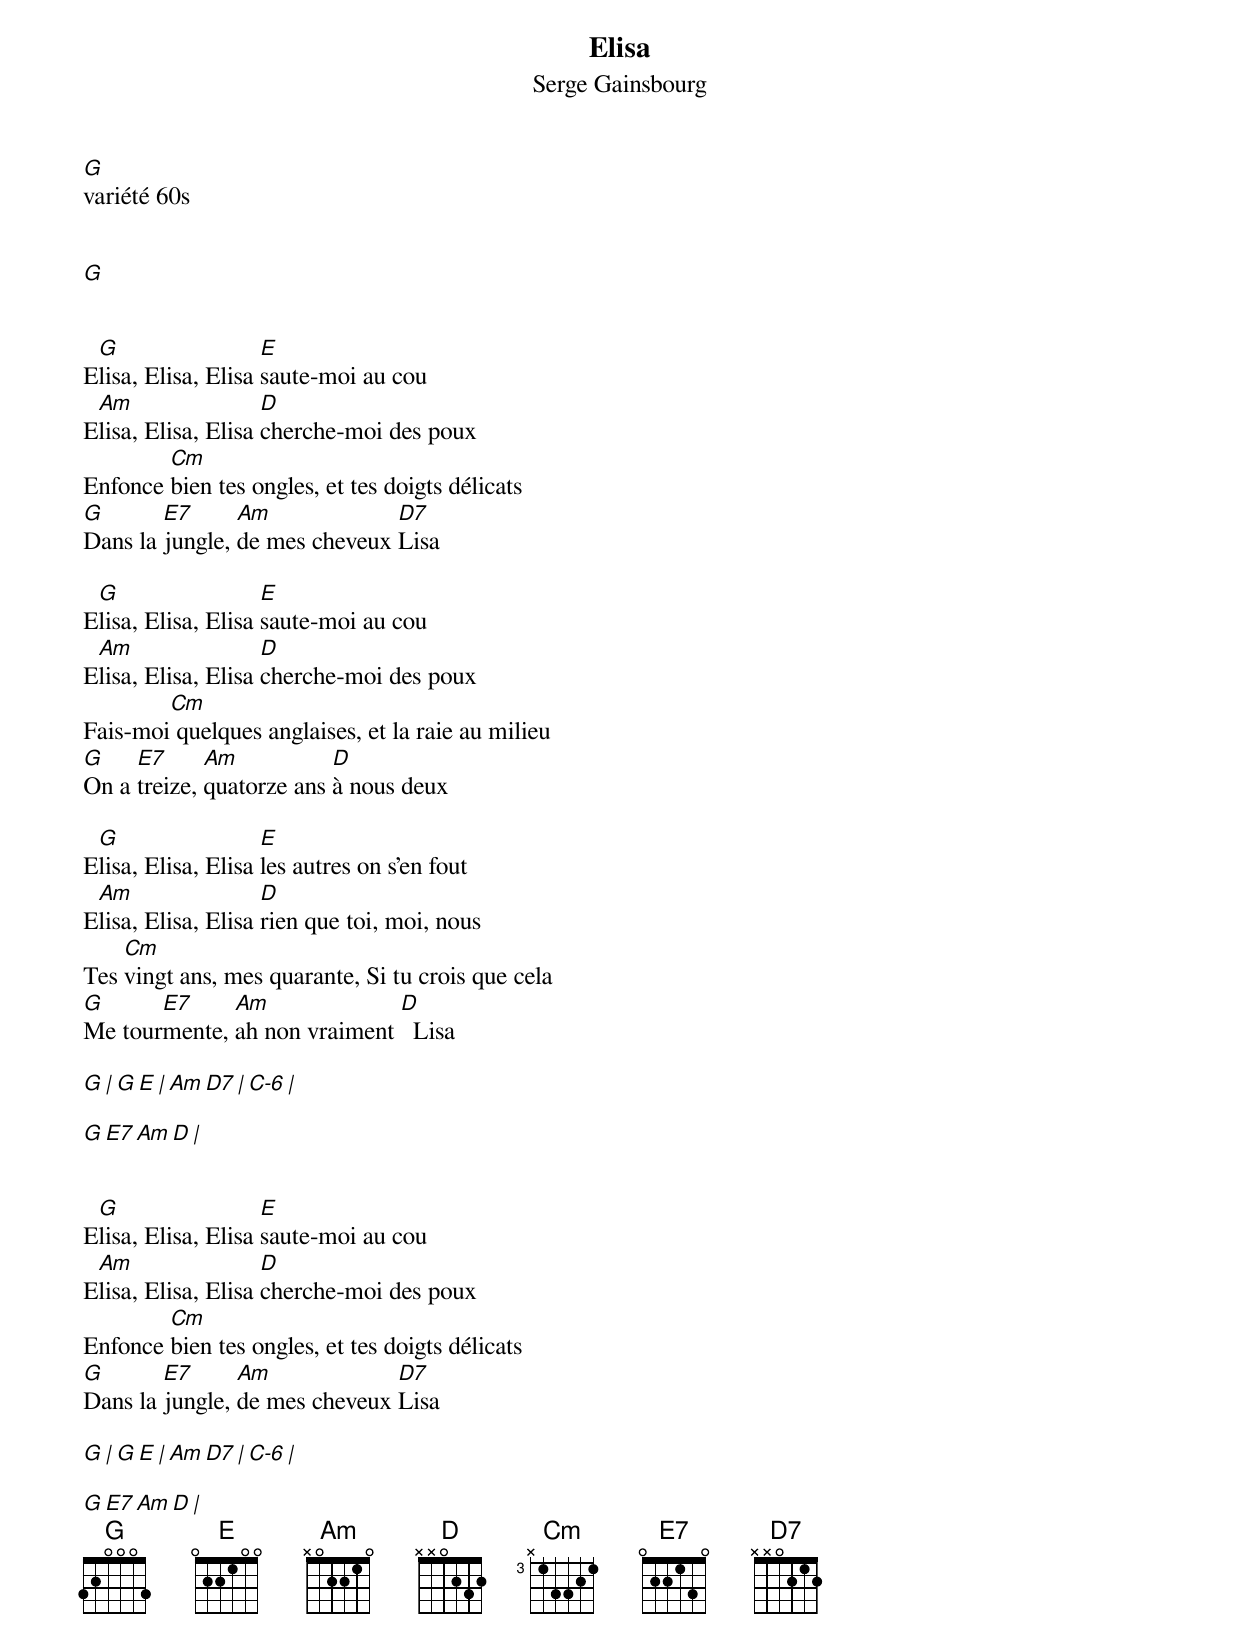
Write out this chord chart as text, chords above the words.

Elisa
Serge Gainsbourg
G
variété 60s


G


 G                  E
Elisa, Elisa, Elisa saute-moi au cou
 Am                 D
Elisa, Elisa, Elisa cherche-moi des poux
        Cm
Enfonce bien tes ongles, et tes doigts délicats
G       E7      Am             D7
Dans la jungle, de mes cheveux Lisa

 G                  E
Elisa, Elisa, Elisa saute-moi au cou
 Am                 D
Elisa, Elisa, Elisa cherche-moi des poux
        Cm
Fais-moi quelques anglaises, et la raie au milieu
G    E7      Am           D
On a treize, quatorze ans à nous deux

 G                  E
Elisa, Elisa, Elisa les autres on s'en fout
 Am                 D
Elisa, Elisa, Elisa rien que toi, moi, nous
    Cm
Tes vingt ans, mes quarante, Si tu crois que cela
G      E7     Am              D
Me tourmente, ah non vraiment   Lisa

G         | G       E | Am  D7        | C-6         |

G E7 Am D |


 G                  E
Elisa, Elisa, Elisa saute-moi au cou
 Am                 D
Elisa, Elisa, Elisa cherche-moi des poux
        Cm
Enfonce bien tes ongles, et tes doigts délicats
G       E7      Am             D7
Dans la jungle, de mes cheveux Lisa

G         | G       E | Am  D7        | C-6         |

G E7 Am D |
